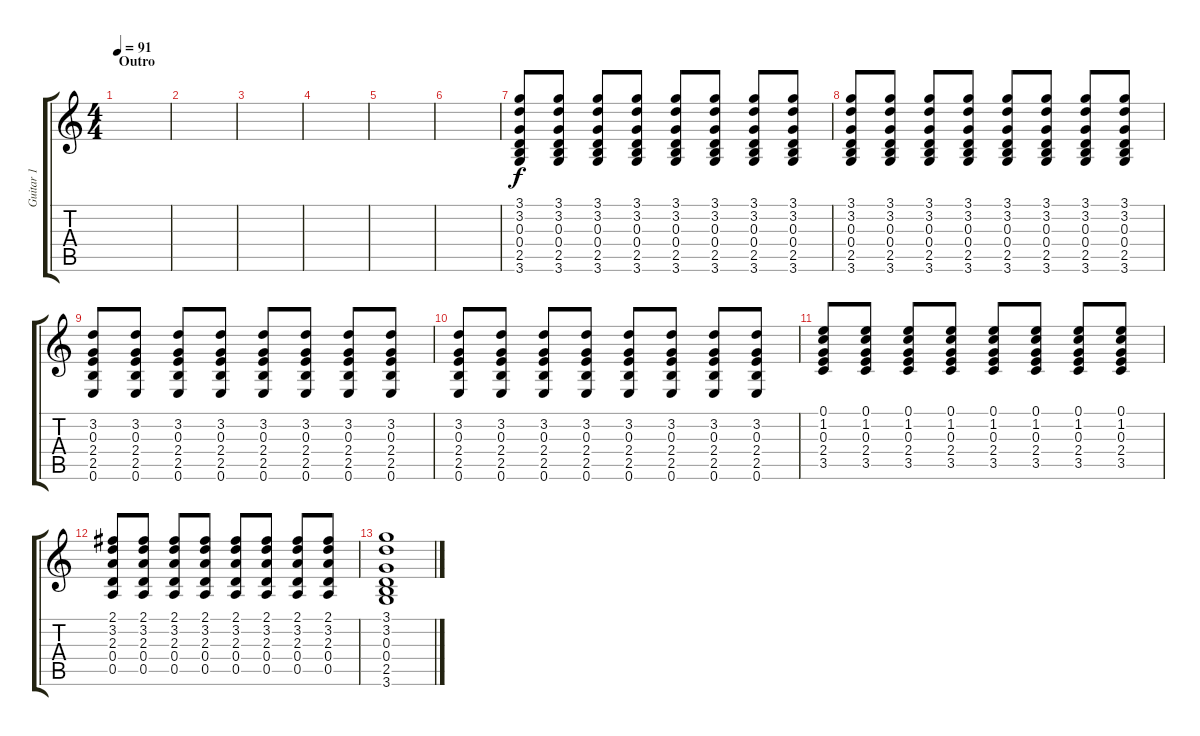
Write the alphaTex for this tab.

\track ("Guitar 1" "Guitar 1") {instrument acousticguitarsteel}
\staff {score tabs}
\tuning (E4 B3 G3 D3 A2 E2) {hide}
\ts (4 4)
\section ("" "Outro")
\tempo 91
\clef g2
\ks c
|
|
|
|
|
|
(3.1 3.2 0.3 0.4 2.5 3.6).8{volume 7 instrument acousticguitarsteel} (3.1 3.2 0.3 0.4 2.5 3.6).8 (3.1 3.2 0.3 0.4 2.5 3.6).8 (3.1 3.2 0.3 0.4 2.5 3.6).8 (3.1 3.2 0.3 0.4 2.5 3.6).8 (3.1 3.2 0.3 0.4 2.5 3.6).8 (3.1 3.2 0.3 0.4 2.5 3.6).8 (3.1 3.2 0.3 0.4 2.5 3.6).8 |
(3.1 3.2 0.3 0.4 2.5 3.6).8 (3.1 3.2 0.3 0.4 2.5 3.6).8 (3.1 3.2 0.3 0.4 2.5 3.6).8 (3.1 3.2 0.3 0.4 2.5 3.6).8 (3.1 3.2 0.3 0.4 2.5 3.6).8 (3.1 3.2 0.3 0.4 2.5 3.6).8 (3.1 3.2 0.3 0.4 2.5 3.6).8 (3.1 3.2 0.3 0.4 2.5 3.6).8 |
(3.2 0.3 2.4 2.5 0.6).8 (3.2 0.3 2.4 2.5 0.6).8 (3.2 0.3 2.4 2.5 0.6).8 (3.2 0.3 2.4 2.5 0.6).8 (3.2 0.3 2.4 2.5 0.6).8 (3.2 0.3 2.4 2.5 0.6).8 (3.2 0.3 2.4 2.5 0.6).8 (3.2 0.3 2.4 2.5 0.6).8 |
(3.2 0.3 2.4 2.5 0.6).8 (3.2 0.3 2.4 2.5 0.6).8 (3.2 0.3 2.4 2.5 0.6).8 (3.2 0.3 2.4 2.5 0.6).8 (3.2 0.3 2.4 2.5 0.6).8 (3.2 0.3 2.4 2.5 0.6).8 (3.2 0.3 2.4 2.5 0.6).8 (3.2 0.3 2.4 2.5 0.6).8 |
(0.1 1.2 0.3 2.4 3.5).8 (0.1 1.2 0.3 2.4 3.5).8 (0.1 1.2 0.3 2.4 3.5).8 (0.1 1.2 0.3 2.4 3.5).8 (0.1 1.2 0.3 2.4 3.5).8 (0.1 1.2 0.3 2.4 3.5).8 (0.1 1.2 0.3 2.4 3.5).8 (0.1 1.2 0.3 2.4 3.5).8 |
(2.1 3.2 2.3 0.4 0.5).8 (2.1 3.2 2.3 0.4 0.5).8 (2.1 3.2 2.3 0.4 0.5).8 (2.1 3.2 2.3 0.4 0.5).8 (2.1 3.2 2.3 0.4 0.5).8 (2.1 3.2 2.3 0.4 0.5).8 (2.1 3.2 2.3 0.4 0.5).8 (2.1 3.2 2.3 0.4 0.5).8 |
(3.1 3.2 0.3 0.4 2.5 3.6).1
